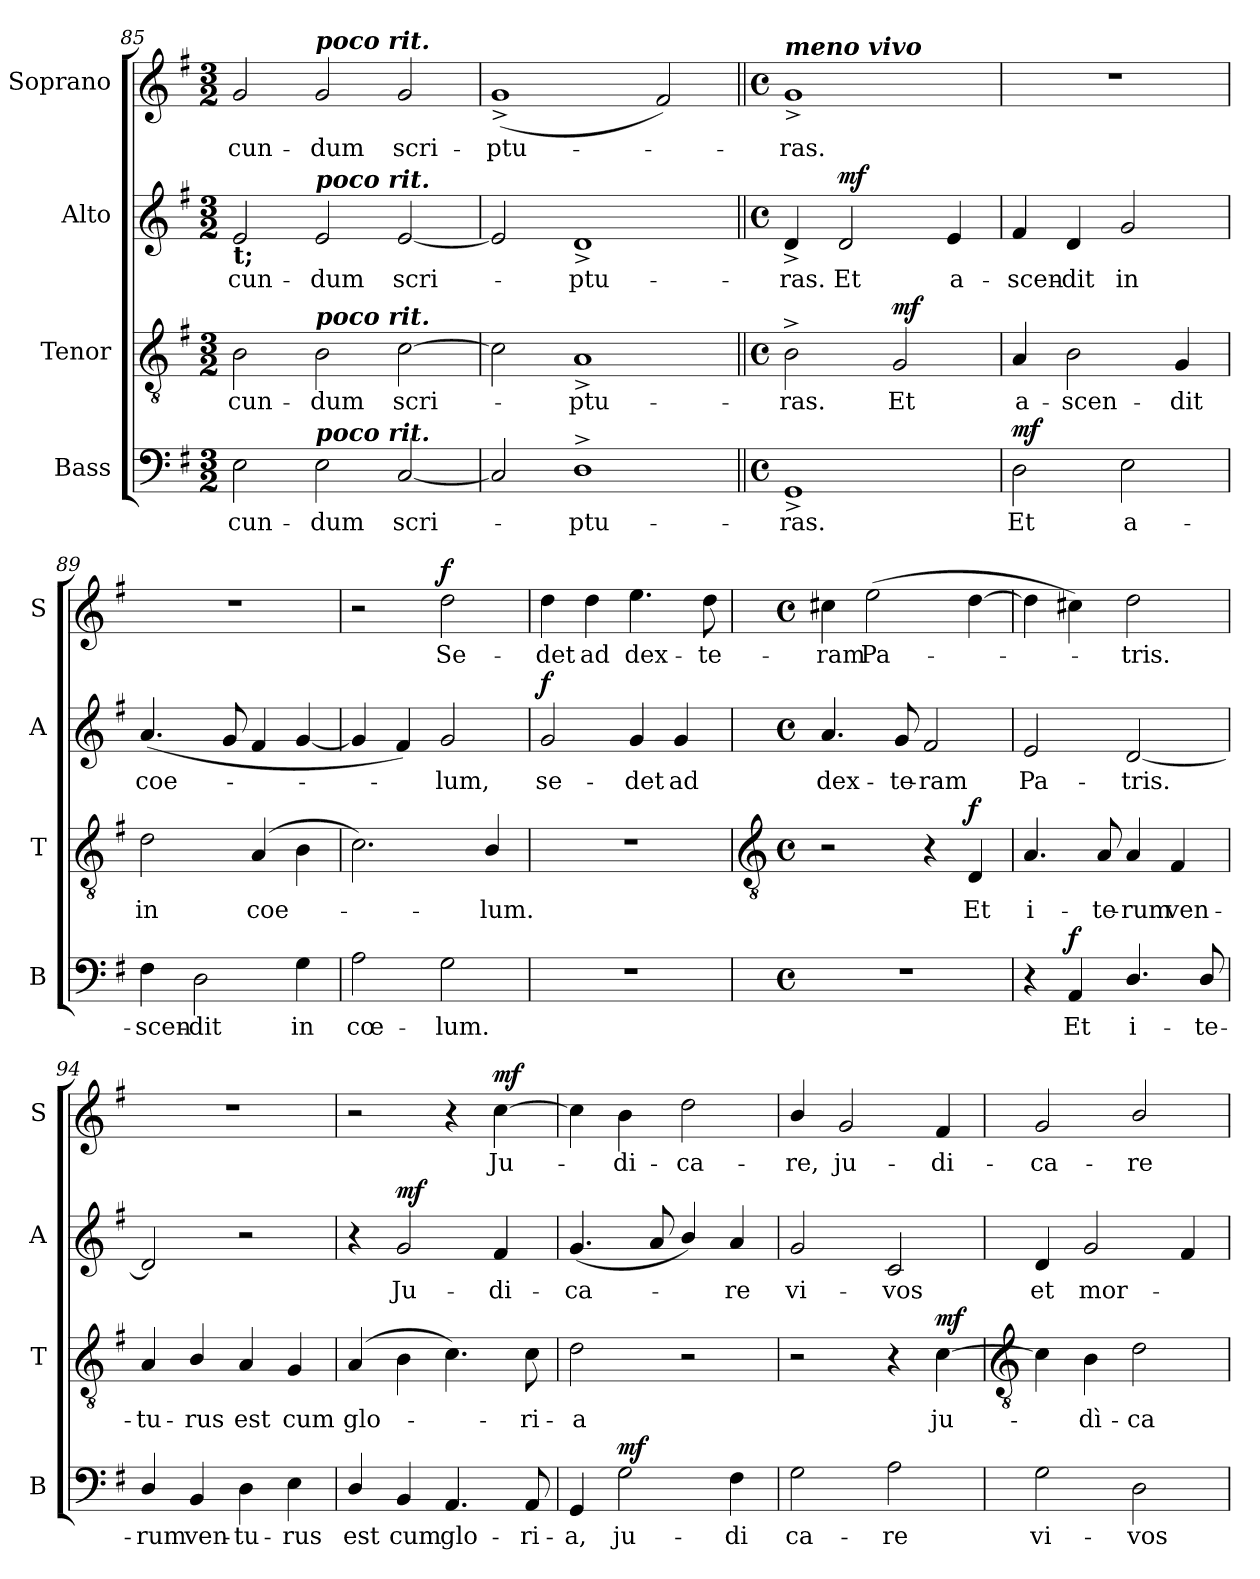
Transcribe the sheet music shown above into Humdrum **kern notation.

**kern	**text	**dynam	**kern	**text	**dynam	**kern	**text	**dynam	**kern	**text	**dynam
*part4	*part4	*part4	*part3	*part3	*part3	*part2	*part2	*part2	*part1	*part1	*part1
*staff4	*staff4	*staff4	*staff3	*staff3	*staff3	*staff2	*staff2	*staff2	*staff1	*staff1	*staff1
*I"Bass	*	*	*I"Tenor	*	*	*I"Alto	*	*	*I"Soprano	*	*
*I'B	*	*	*I'T	*	*	*I'A	*	*	*I'S	*	*
!!LO:LB:g=z
*clefF4	*	*	*clefGv2	*	*	*clefG2	*	*	*clefG2	*	*
*k[f#]	*	*	*k[f#]	*	*	*k[f#]	*	*	*k[f#]	*	*
*G:	*	*	*G:	*	*	*G:	*	*	*G:	*	*
*M3/2	*	*	*M3/2	*	*	*M3/2	*	*	*M3/2	*	*
=85	=85	=85	=85	=85	=85	=85	=85	=85	=85	=85	=85
!	!	!	!	!	!	!LO:TX:b:B:t=t;	!	!	!	!	!
!	!LO:LY:b	!	!	!LO:LY:b	!	!	!LO:LY:b	!	!	!LO:LY:b	!
2E	-cun-	.	2B	-cun-	.	2e	-cun-	.	2g	-cun-	.
!	!	!	!	!	!	!	!	!	!LO:TX:a:Bi:t=poco rit.	!	!
!	!	!	!	!	!	!LO:TX:a:Bi:t=poco rit.	!	!	!	!	!
!	!	!	!LO:TX:a:Bi:t=poco rit.	!	!	!	!	!	!	!	!
!LO:TX:a:Bi:t=poco rit.	!	!	!	!	!	!	!	!	!	!	!
!	!LO:LY:b	!	!	!LO:LY:b	!	!	!LO:LY:b	!	!	!LO:LY:b	!
2E	-dum	.	2B	-dum	.	2e	-dum	.	2g	-dum	.
!	!LO:LY:b	!	!	!LO:LY:b	!	!	!LO:LY:b	!	!	!LO:LY:b	!
[2C	scri-	.	[2c	scri-	.	[2e	scri-	.	2g	scri-	.
=86	=86	=86	=86	=86	=86	=86	=86	=86	=86	=86	=86
!	!	!	!	!	!	!	!	!	!	!LO:LY:b	!
2C]	.	.	2c]	.	.	2e]	.	.	(<1g^	-ptu-	.
!	!LO:LY:b	!	!	!LO:LY:b	!	!	!LO:LY:b	!	!	!	!
1D^	ptu-	.	1A^	ptu-	.	1d^	ptu-	.	.	.	.
.	.	.	.	.	.	.	.	.	2f#)	.	.
=87||	=87||	=87||	=87||	=87||	=87||	=87||	=87||	=87||	=87||	=87||	=87||
*M4/4	*	*	*M4/4	*	*	*M4/4	*	*	*M4/4	*	*
*met(c)	*	*	*met(c)	*	*	*met(c)	*	*	*met(c)	*	*
*	*	*	*	*	*	*	*	*	*MM88	*	*
!	!	!	!	!	!	!	!	!	!LO:TX:a:Bi:t=meno vivo	!	!
!	!LO:LY:b	!	!	!LO:LY:b	!	!	!LO:LY:b	!	!	!LO:LY:b	!
1GG^	-ras.	.	2B^	-ras.	.	4d^	-ras.	.	1g^	ras.	.
!	!	!	!	!	!	!	!LO:LY:b	!LO:DY:b	!	!	!
.	.	.	.	.	.	2d	Et	mf	.	.	.
!	!	!	!	!LO:LY:b	!LO:DY:b	!	!	!	!	!	!
.	.	.	2G	Et	mf	.	.	.	.	.	.
!	!	!	!	!	!	!	!LO:LY:b	!	!	!	!
.	.	.	.	.	.	4e	a-	.	.	.	.
=88	=88	=88	=88	=88	=88	=88	=88	=88	=88	=88	=88
!	!LO:LY:b	!LO:DY:b	!	!LO:LY:b	!	!	!LO:LY:b	!	!	!	!
2D	Et	mf	4A	a-	.	4f#	-scen-	.	1r	.	.
!	!	!	!	!LO:LY:b	!	!	!LO:LY:b	!	!	!	!
.	.	.	2B	-scen-	.	4d	-dit	.	.	.	.
!	!LO:LY:b	!	!	!	!	!	!LO:LY:b	!	!	!	!
2E	a-	.	.	.	.	2g	in	.	.	.	.
!	!	!	!	!LO:LY:b	!	!	!	!	!	!	!
.	.	.	4G	-dit	.	.	.	.	.	.	.
=89	=89	=89	=89	=89	=89	=89	=89	=89	=89	=89	=89
!	!LO:LY:b	!	!	!LO:LY:b	!	!	!LO:LY:b	!	!	!	!
4F#	-scen-	.	2d	in	.	(<4.a	coe-	.	1r	.	.
!	!LO:LY:b	!	!	!	!	!	!	!	!	!	!
2D	-dit	.	.	.	.	.	.	.	.	.	.
.	.	.	.	.	.	8g	.	.	.	.	.
!	!	!	!	!LO:LY:b	!	!	!	!	!	!	!
.	.	.	(>4A	coe-	.	4f#	.	.	.	.	.
!	!LO:LY:b	!	!	!	!	!	!	!	!	!	!
4G	in	.	4B	.	.	[4g	.	.	.	.	.
=90	=90	=90	=90	=90	=90	=90	=90	=90	=90	=90	=90
!	!LO:LY:b	!	!	!	!	!	!	!	!	!	!
2A	cœ-	.	2.c)	.	.	4g]	.	.	2r	.	.
.	.	.	.	.	.	4f#)	.	.	.	.	.
!	!LO:LY:b	!	!	!	!	!	!LO:LY:b	!	!	!LO:LY:b	!LO:DY:b
2G	-lum.	.	.	.	.	2g	lum,	.	2dd	Se-	f
!	!	!	!	!LO:LY:b	!	!	!	!	!	!	!
.	.	.	4B/	lum.	.	.	.	.	.	.	.
=91	=91	=91	=91	=91	=91	=91	=91	=91	=91	=91	=91
!	!	!	!	!	!	!	!LO:LY:b	!LO:DY:b	!	!LO:LY:b	!
1r	.	.	1r	.	.	2g	se-	f	4dd	-det	.
!	!	!	!	!	!	!	!	!	!	!LO:LY:b	!
.	.	.	.	.	.	.	.	.	4dd	ad	.
!	!	!	!	!	!	!	!LO:LY:b	!	!	!LO:LY:b	!
.	.	.	.	.	.	4g	-det	.	4.ee	dex-	.
!	!	!	!	!	!	!	!LO:LY:b	!	!	!	!
.	.	.	.	.	.	4g	ad	.	.	.	.
!	!	!	!	!	!	!	!	!	!	!LO:LY:b	!
.	.	.	.	.	.	.	.	.	8dd	-te-	.
!!LO:LB:g=z
=92	=92	=92	=92	=92	=92	=92	=92	=92	=92	=92	=92
*	*	*	*clefGv2	*	*	*	*	*	*	*	*
*M4/4	*	*	*M4/4	*	*	*M4/4	*	*	*M4/4	*	*
*met(c)	*	*	*met(c)	*	*	*met(c)	*	*	*met(c)	*	*
!	!	!	!	!	!	!	!LO:LY:b	!	!	!LO:LY:b	!
1r	.	.	2r	.	.	4.a	dex-	.	4cc#X	-ram	.
!	!	!	!	!	!	!	!	!	!	!LO:LY:b	!
.	.	.	.	.	.	.	.	.	(>2ee	Pa-	.
!	!	!	!	!	!	!	!LO:LY:b	!	!	!	!
.	.	.	.	.	.	8g	-te-	.	.	.	.
!	!	!	!	!	!	!	!LO:LY:b	!	!	!	!
.	.	.	4r	.	.	2f#	-ram	.	.	.	.
!	!	!	!	!LO:LY:b	!LO:DY:b	!	!	!	!	!	!
.	.	.	4D	Et	f	.	.	.	[4dd	.	.
=93	=93	=93	=93	=93	=93	=93	=93	=93	=93	=93	=93
!	!	!	!	!LO:LY:b	!	!	!LO:LY:b	!	!	!	!
4r	.	.	4.A	i-	.	2e	Pa-	.	4dd]	.	.
!	!LO:LY:b	!LO:DY:b	!	!	!	!	!	!	!	!	!
4AA	Et	f	.	.	.	.	.	.	4cc#X)	.	.
!	!	!	!	!LO:LY:b	!	!	!	!	!	!	!
.	.	.	8A	-te-	.	.	.	.	.	.	.
!	!LO:LY:b	!	!	!LO:LY:b	!	!	!LO:LY:b	!	!	!LO:LY:b	!
4.D/	i-	.	4A	-rum	.	[2d	-tris.	.	2dd	tris.	.
!	!	!	!	!LO:LY:b	!	!	!	!	!	!	!
.	.	.	4F#	ven-	.	.	.	.	.	.	.
!	!LO:LY:b	!	!	!	!	!	!	!	!	!	!
8D/	-te-	.	.	.	.	.	.	.	.	.	.
=94	=94	=94	=94	=94	=94	=94	=94	=94	=94	=94	=94
!	!LO:LY:b	!	!	!LO:LY:b	!	!	!	!	!	!	!
4D/	-rum	.	4A	-tu-	.	2d]	.	.	1r	.	.
!	!LO:LY:b	!	!	!LO:LY:b	!	!	!	!	!	!	!
4BB	ven-	.	4B/	-rus	.	.	.	.	.	.	.
!	!LO:LY:b	!	!	!LO:LY:b	!	!	!	!	!	!	!
4D	-tu-	.	4A	est	.	2r	.	.	.	.	.
!	!LO:LY:b	!	!	!LO:LY:b	!	!	!	!	!	!	!
4E	-rus	.	4G	cum	.	.	.	.	.	.	.
=95	=95	=95	=95	=95	=95	=95	=95	=95	=95	=95	=95
!	!LO:LY:b	!	!	!LO:LY:b	!	!	!	!	!	!	!
4D/	est	.	(>4A	glo-	.	4r	.	.	2r	.	.
!	!LO:LY:b	!	!	!	!	!	!LO:LY:b	!LO:DY:b	!	!	!
4BB	cum	.	4B	.	.	2g	Ju-	mf	.	.	.
!	!LO:LY:b	!	!	!	!	!	!	!	!	!	!
4.AA	glo-	.	4.c)	.	.	.	.	.	4r	.	.
!	!	!	!	!	!	!	!LO:LY:b	!	!	!LO:LY:b	!LO:DY:b
.	.	.	.	.	.	4f#	-di-	.	[4cc	Ju-	mf
!	!LO:LY:b	!	!	!LO:LY:b	!	!	!	!	!	!	!
8AA	-ri-	.	8c	ri-	.	.	.	.	.	.	.
=96	=96	=96	=96	=96	=96	=96	=96	=96	=96	=96	=96
!	!LO:LY:b	!	!	!LO:LY:b	!	!	!LO:LY:b	!	!	!	!
4GG	-a,	.	2d	-a	.	(<4.g	-ca-	.	4cc]	.	.
!	!LO:LY:b	!LO:DY:b	!	!	!	!	!	!	!	!LO:LY:b	!
2G	ju-	mf	.	.	.	.	.	.	4b	di-	.
.	.	.	.	.	.	8a	.	.	.	.	.
!	!	!	!	!	!	!	!	!	!	!LO:LY:b	!
.	.	.	2r	.	.	4b/)	.	.	2dd	-ca-	.
!	!LO:LY:b	!	!	!	!	!	!LO:LY:b	!	!	!	!
4F#	-di	.	.	.	.	4a	re	.	.	.	.
=97	=97	=97	=97	=97	=97	=97	=97	=97	=97	=97	=97
!	!LO:LY:b	!	!	!	!	!	!LO:LY:b	!	!	!LO:LY:b	!
2G	ca-	.	2r	.	.	2g	vi-	.	4b/	-re,	.
!	!	!	!	!	!	!	!	!	!	!LO:LY:b	!
.	.	.	.	.	.	.	.	.	2g	ju-	.
!	!LO:LY:b	!	!	!	!	!	!LO:LY:b	!	!	!	!
2A	-re	.	4r	.	.	2c	-vos	.	.	.	.
!	!	!	!	!LO:LY:b	!LO:DY:b	!	!	!	!	!LO:LY:b	!
.	.	.	[4c	ju-	mf	.	.	.	4f#	-di-	.
!!LO:LB:g=z
=98	=98	=98	=98	=98	=98	=98	=98	=98	=98	=98	=98
*	*	*	*clefGv2	*	*	*	*	*	*	*	*
!	!LO:LY:b	!	!	!	!	!	!LO:LY:b	!	!	!LO:LY:b	!
2G	vi-	.	4c]	.	.	4d	et	.	2g	-ca-	.
!	!	!	!	!LO:LY:b	!	!	!LO:LY:b	!	!	!	!
.	.	.	4B	dì-	.	2g	mor-	.	.	.	.
!	!LO:LY:b	!	!	!LO:LY:b	!	!	!	!	!	!LO:LY:b	!
2D	-vos	.	2d	-ca	.	.	.	.	2b/	-re	.
.	.	.	.	.	.	4f#	.	.	.	.	.
=	=	=	=	=	=	=	=	=	=	=	=
*-	*-	*-	*-	*-	*-	*-	*-	*-	*-	*-	*-
